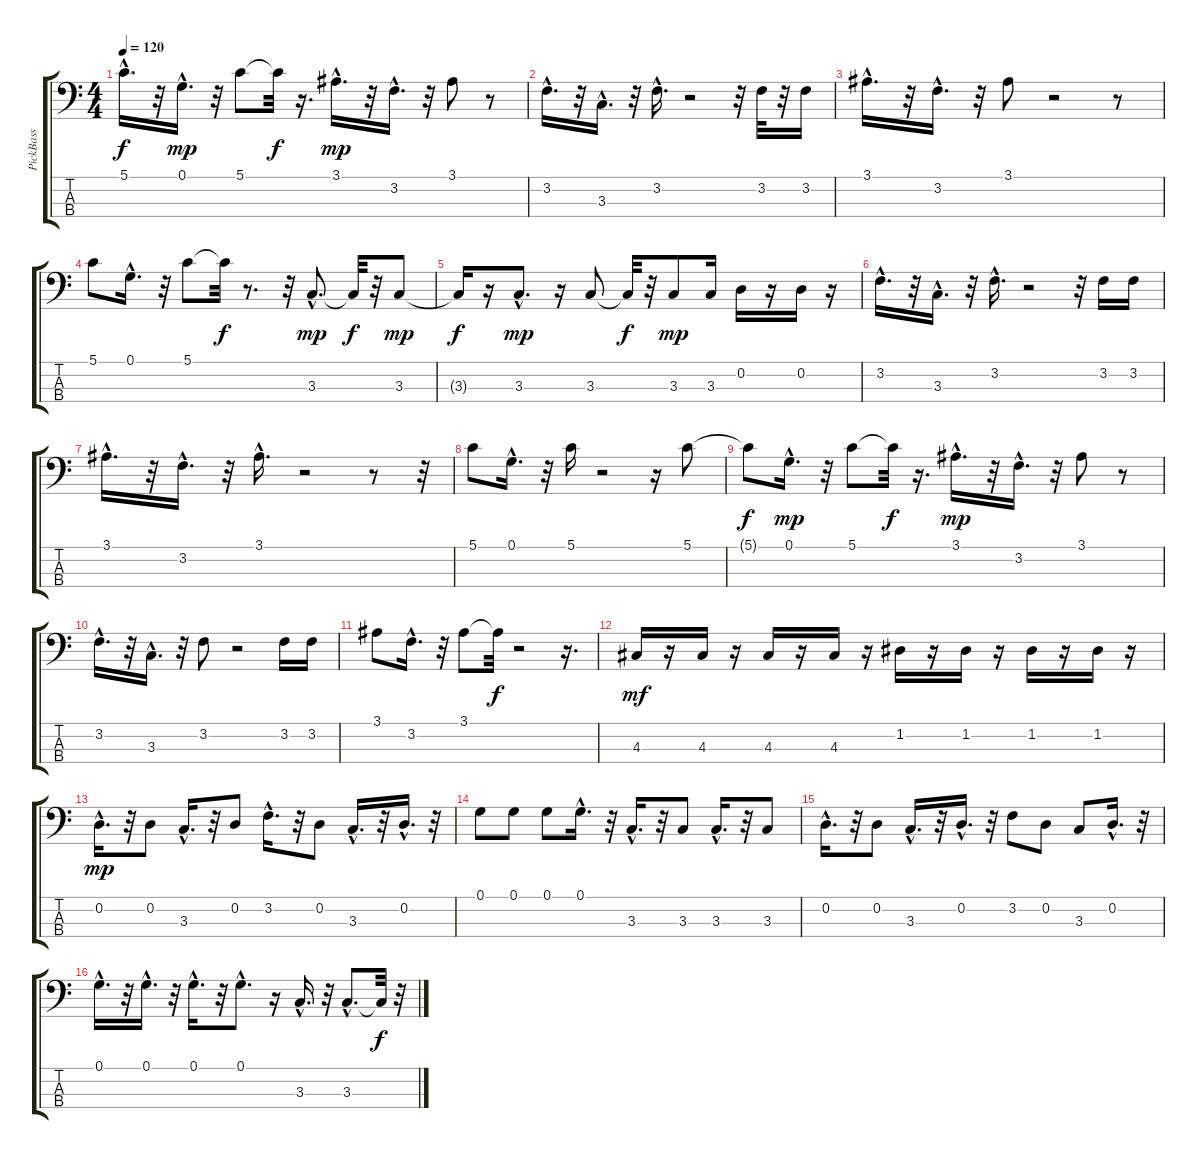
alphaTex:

\track ("PickBass" "PickBass") {instrument electricbasspick}
\staff {score tabs}
\tuning (G2 D2 A1 E1) {hide}
\ts (4 4)
\tempo 120
\clef f4
\ks c
5.1{hac t}.16{d dy f} r.32 0.1{hac}.16{d dy mp} r.32 5.1.8 5.1{t}.32{dy f} r.16{d} 3.1{hac}.16{d dy mp} r.32 3.2{hac}.16{d} r.32 3.1.8 r.8 |
3.2{hac}.16{d} r.32 3.3{hac}.16{d} r.32 3.2{hac}.16{d} r.2 r.32 3.2.32 r.32 3.2.16 |
3.1{hac}.16{d} r.32 3.2{hac}.16{d} r.32 3.1.8 r.2 r.8 |
5.1.8 0.1{hac}.16{d} r.32 5.1.8 5.1{t}.32{dy f} r.8{d} r.32 3.3{hac}.8{d dy mp} 3.3{t}.32{dy f} r.32 3.3.8{dy mp} |
3.3{t}.16{dy f} r.16 3.3{hac}.8{d dy mp} r.16 3.3.8 3.3{t}.32{dy f} r.32 3.3.8{dy mp} 3.3.16 0.2.16 r.16 0.2.16 r.16 |
3.2{hac}.16{d} r.32 3.3{hac}.16{d} r.32 3.2{hac}.16{d} r.2 r.32 3.2.16 3.2.16 |
3.1{hac}.16{d} r.32 3.2{hac}.16{d} r.32 3.1{hac}.16{d} r.2 r.8 r.32 |
5.1.8 0.1{hac}.16{d} r.32 5.1.16 r.2 r.16 5.1.8 |
5.1{t}.8{dy f} 0.1{hac}.16{d dy mp} r.32 5.1.8 5.1{t}.32{dy f} r.16{d} 3.1{hac}.16{d dy mp} r.32 3.2{hac}.16{d} r.32 3.1.8 r.8 |
3.2{hac}.16{d} r.32 3.3{hac}.16{d} r.32 3.2.8 r.2 3.2.16 3.2.16 |
3.1.8 3.2{hac}.16{d} r.32 3.1.8 3.1{t}.32{dy f} r.2 r.16{d} |
4.3.16{dy mf} r.16 4.3.16 r.16 4.3.16 r.16 4.3.16 r.16 1.2.16 r.16 1.2.16 r.16 1.2.16 r.16 1.2.16 r.16 |
0.2{hac}.16{d dy mp} r.32 0.2.8 3.3{hac}.16{d} r.32 0.2.8 3.2{hac}.16{d} r.32 0.2.8 3.3{hac}.16{d} r.32 0.2{hac}.16{d} r.32 |
0.1.8 0.1.8 0.1.8 0.1{hac}.16{d} r.32 3.3{hac}.16{d} r.32 3.3.8 3.3{hac}.16{d} r.32 3.3.8 |
0.2{hac}.16{d} r.32 0.2.8 3.3{hac}.16{d} r.32 0.2{hac}.16{d} r.32 3.2.8 0.2.8 3.3.8 0.2{hac}.16{d} r.32 |
0.1{hac}.16{d} r.32 0.1{hac}.16{d} r.32 0.1{hac}.16{d} r.32 0.1{hac}.8{d} r.16 3.3{hac}.16{d} r.32 3.3{hac}.8{d} 3.3{t}.32{dy f} r.32
